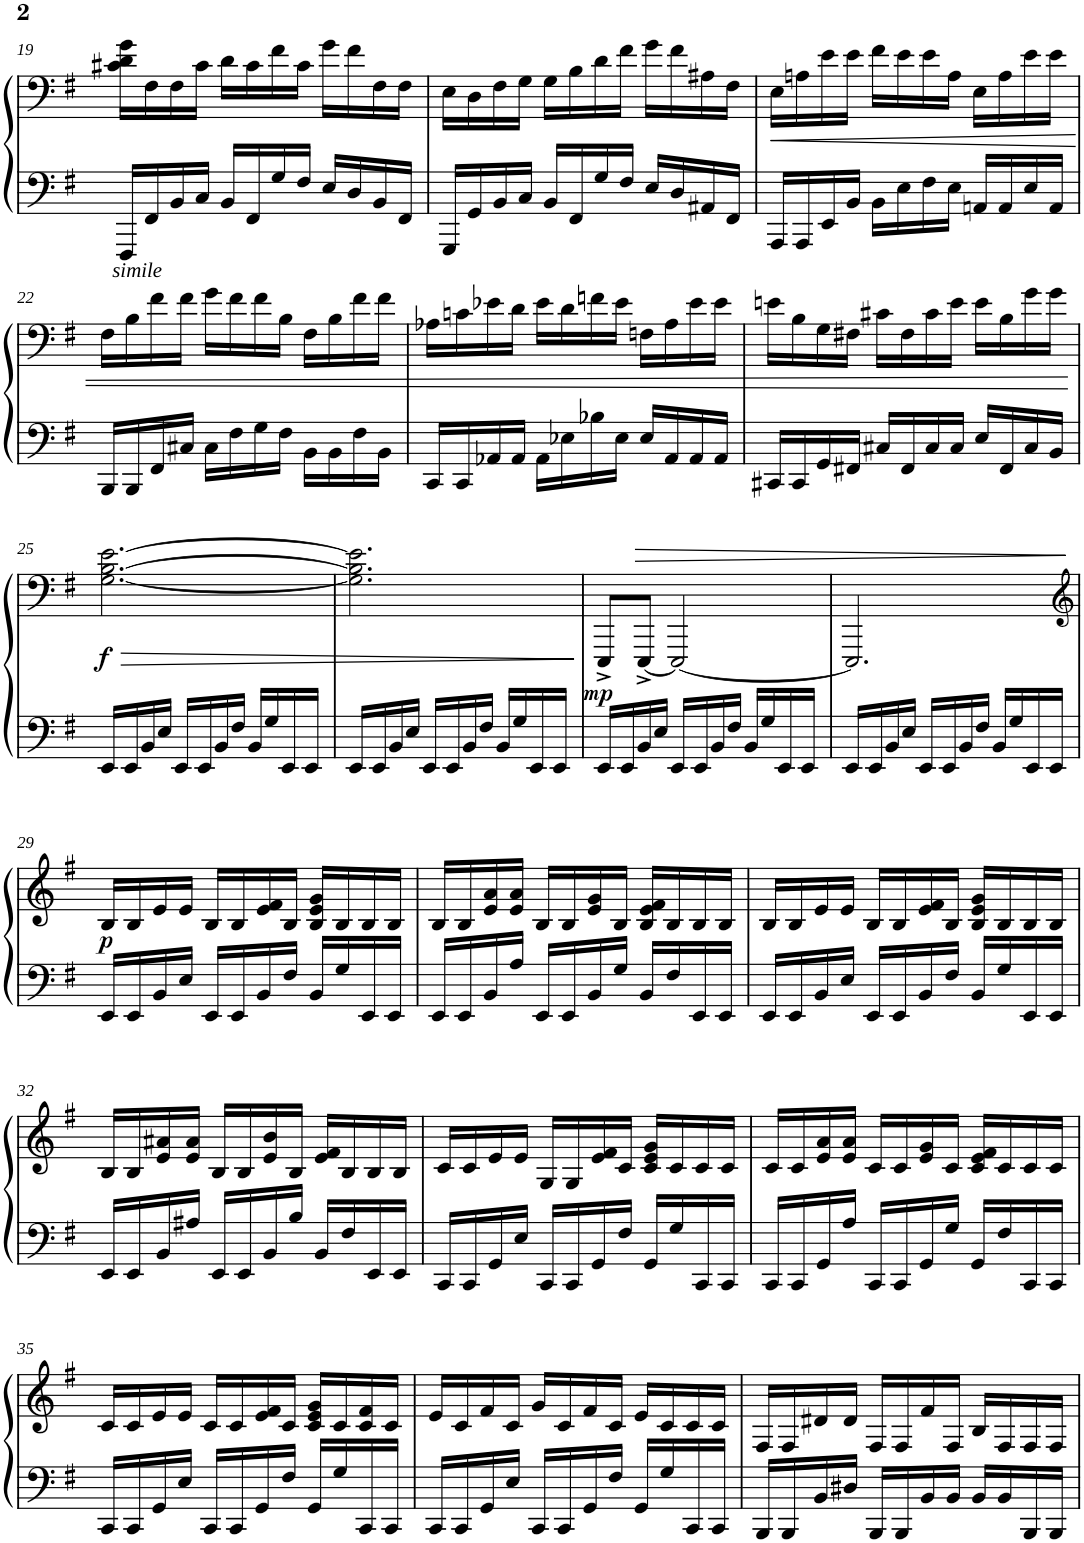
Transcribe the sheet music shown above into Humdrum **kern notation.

**kern	**kern	**dynam
*part1	*part1	*part1
*staff2	*staff1	*staff1/2
*I"Piano	*	*
*I'Pno.	*	*
!!LO:PB:g=z
*clefF4	*clefF4	*
*k[f#]	*k[f#]	*
*M3/4	*M3/4	*
=19	=19	=19
!LO:TX:b:i:t=simile	!	!
16FFF#/LL	16c#X\ 16d\ 16g\LL	.
16FF#/	16F#\	.
16BB/	16F#\	.
16C/JJ	16c#\JJ	.
16BB/LL	16d\LL	.
16FF#/	16c#\	.
16G/	16f#\	.
16F#/JJ	16c#\JJ	.
16E/LL	16g\LL	.
16D/	16f#\	.
16BB/	16F#\	.
16FF#/JJ	16F#\JJ	.
=20	=20	=20
16GGG/LL	16E\LL	.
16GG/	16D\	.
16BB/	16F#\	.
16C/JJ	16G\JJ	.
16BB/LL	16G\LL	.
16FF#/	16B\	.
16G/	16d\	.
16F#/JJ	16f#\JJ	.
16E/LL	16g\LL	.
16D/	16f#\	.
16AA#X/	16A#X\	.
16FF#/JJ	16F#\JJ	.
=21	=21	=21
!	!	!LO:HP:b
16AAA/LL	16E\LL	<
16AAA/	16An\	.
16EE/	16e\	.
16BB/JJ	16e\JJ	.
16BB\LL	16f#\LL	.
16E\	16e\	.
16F#\	16e\	.
16E\JJ	16A\JJ	.
16AAn/LL	16E\LL	.
16AA/	16A\	.
16E/	16e\	.
16AA/JJ	16e\JJ	.
!!LO:LB:g=z
=22	=22	=22
16BBB/LL	16F#\LL	.
16BBB/	16B\	.
16FF#/	16f#\	.
16C#X/JJ	16f#\JJ	.
16C#\LL	16g\LL	.
16F#\	16f#\	.
16G\	16f#\	.
16F#\JJ	16B\JJ	.
16BB\LL	16F#\LL	.
16BB\	16B\	.
16F#\	16f#\	.
16BB\JJ	16f#\JJ	.
=23	=23	=23
16CC/LL	16A-X\LL	.
16CC/	16cn\	.
16AA-X/	16e-X\	.
16AA-/JJ	16d\JJ	.
16AA-\LL	16e-\LL	.
16E-X\	16d\	.
16B-X\	16fn\	.
16E-\JJ	16e-\JJ	.
16E-/LL	16Fn\LL	.
16AA-/	16A-\	.
16AA-/	16e-\	.
16AA-/JJ	16e-\JJ	.
=24	=24	=24
16CC#X/LL	16en\LL	.
16CC#/	16B\	.
16GG/	16G\	.
16FF#X/JJ	16F#X\JJ	.
16C#X/LL	16c#X\LL	.
16FF#/	16F#\	.
16C#/	16c#\	.
16C#/JJ	16e\JJ	.
16E/LL	16e\LL	.
16FF#/	16B\	.
16C#/	16g\	.
16BB/JJ	16g\JJ	.
.	.	[
!!LO:LB:g=z
=25	=25	=25
!	!	!LO:HP:b
!	!	!LO:DY:n=1:b
16EE/LL	[2.G\ [2.B\ [2.e\	> f
16EE/	.	.
16BB/	.	.
16E/JJ	.	.
16EE/LL	.	.
16EE/	.	.
16BB/	.	.
16F#/JJ	.	.
16BB/LL	.	.
16G/	.	.
16EE/	.	.
16EE/JJ	.	.
=26	=26	=26
16EE/LL	2.G\] 2.B\] 2.e\]	.
16EE/	.	.
16BB/	.	.
16E/JJ	.	.
16EE/LL	.	.
16EE/	.	.
16BB/	.	.
16F#/JJ	.	.
16BB/LL	.	.
16G/	.	.
16EE/	.	.
16EE/JJ	.	.
.	.	]
=27	=27	=27
!	!	!LO:DY:b
16EE/LL	8EEE^/L	mp
16EE/	.	.
!	!	!LO:HP:b
16BB/	[8EEE^/J	>
16E/JJ	.	.
16EE/LL	2EEE/_	.
16EE/	.	.
16BB/	.	.
16F#/JJ	.	.
16BB/LL	.	.
16G/	.	.
16EE/	.	.
16EE/JJ	.	.
=28	=28	=28
16EE/LL	2.EEE/]	.
16EE/	.	.
16BB/	.	.
16E/JJ	.	.
16EE/LL	.	.
16EE/	.	.
16BB/	.	.
16F#/JJ	.	.
16BB/LL	.	.
16G/	.	.
16EE/	.	.
16EE/JJ	.	.
.	.	]
!!LO:LB:g=z
=29	=29	=29
*	*clefG2	*
!	!	!LO:DY:b
16EE/LL	16B/LL	p
16EE/	16B/	.
16BB/	16e/	.
16E/JJ	16e/JJ	.
16EE/LL	16B/LL	.
16EE/	16B/	.
16BB/	16e/ 16f#/	.
16F#/JJ	16B/JJ	.
16BB/LL	16B/ 16e/ 16g/LL	.
16G/	16B/	.
16EE/	16B/	.
16EE/JJ	16B/JJ	.
=30	=30	=30
16EE/LL	16B/LL	.
16EE/	16B/	.
16BB/	16e/ 16a/	.
16A/JJ	16e/ 16a/JJ	.
16EE/LL	16B/LL	.
16EE/	16B/	.
16BB/	16e/ 16g/	.
16G/JJ	16B/JJ	.
16BB/LL	16B/ 16e/ 16f#/LL	.
16F#/	16B/	.
16EE/	16B/	.
16EE/JJ	16B/JJ	.
=31	=31	=31
16EE/LL	16B/LL	.
16EE/	16B/	.
16BB/	16e/	.
16E/JJ	16e/JJ	.
16EE/LL	16B/LL	.
16EE/	16B/	.
16BB/	16e/ 16f#/	.
16F#/JJ	16B/JJ	.
16BB/LL	16B/ 16e/ 16g/LL	.
16G/	16B/	.
16EE/	16B/	.
16EE/JJ	16B/JJ	.
!!LO:LB:g=z
=32	=32	=32
16EE/LL	16B/LL	.
16EE/	16B/	.
16BB/	16e/ 16a#X/	.
16A#X/JJ	16e/ 16a#/JJ	.
16EE/LL	16B/LL	.
16EE/	16B/	.
16BB/	16e/ 16b/	.
16B/JJ	16B/JJ	.
16BB/LL	16e/ 16f#/LL	.
16F#/	16B/	.
16EE/	16B/	.
16EE/JJ	16B/JJ	.
=33	=33	=33
16CC/LL	16c/LL	.
16CC/	16c/	.
16GG/	16e/	.
16E/JJ	16e/JJ	.
16CC/LL	16G/LL	.
16CC/	16G/	.
16GG/	16e/ 16f#/	.
16F#/JJ	16c/JJ	.
16GG/LL	16c/ 16e/ 16g/LL	.
16G/	16c/	.
16CC/	16c/	.
16CC/JJ	16c/JJ	.
=34	=34	=34
16CC/LL	16c/LL	.
16CC/	16c/	.
16GG/	16e/ 16a/	.
16A/JJ	16e/ 16a/JJ	.
16CC/LL	16c/LL	.
16CC/	16c/	.
16GG/	16e/ 16g/	.
16G/JJ	16c/JJ	.
16GG/LL	16c/ 16e/ 16f#/LL	.
16F#/	16c/	.
16CC/	16c/	.
16CC/JJ	16c/JJ	.
!!LO:LB:g=z
=35	=35	=35
16CC/LL	16c/LL	.
16CC/	16c/	.
16GG/	16e/	.
16E/JJ	16e/JJ	.
16CC/LL	16c/LL	.
16CC/	16c/	.
16GG/	16e/ 16f#/	.
16F#/JJ	16c/JJ	.
16GG/LL	16c/ 16e/ 16g/LL	.
16G/	16c/	.
16CC/	16c/ 16f#/	.
16CC/JJ	16c/JJ	.
=36	=36	=36
16CC/LL	16e/LL	.
16CC/	16c/	.
16GG/	16f#/	.
16E/JJ	16c/JJ	.
16CC/LL	16g/LL	.
16CC/	16c/	.
16GG/	16f#/	.
16F#/JJ	16c/JJ	.
16GG/LL	16e/LL	.
16G/	16c/	.
16CC/	16c/	.
16CC/JJ	16c/JJ	.
=37	=37	=37
16BBB/LL	16F#/LL	.
16BBB/	16F#/	.
16BB/	16d#X/	.
16D#X/JJ	16d#/JJ	.
16BBB/LL	16F#/LL	.
16BBB/	16F#/	.
16BB/	16f#/	.
16BB/JJ	16F#/JJ	.
16BB/LL	16B/LL	.
16BB/	16F#/	.
16BBB/	16F#/	.
16BBB/JJ	16F#/JJ	.
=	=	=
*-	*-	*-
